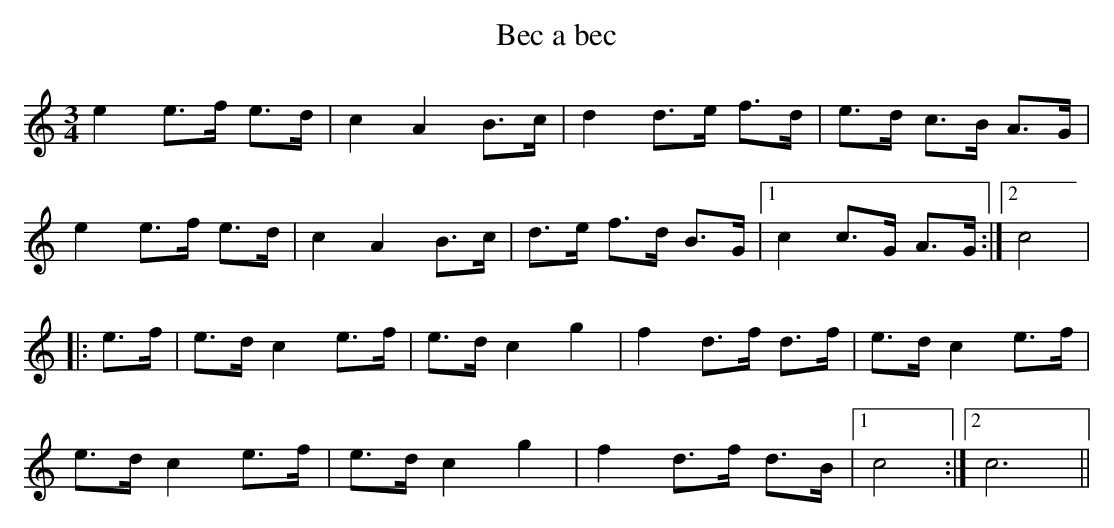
X:1
T:Bec a bec
M:3/4
L:1/8
K:C
e2 e>f e>d | c2 A2 B>c | d2 d>e f>d | e>d c>B A>G |
e2 e>f e>d | c2 A2 B>c | d>e f>d B>G |1 c2 c>G A>G :|2 c4 |
|: e>f | e>d c2 e>f | e>d c2 g2 | f2 d>f d>f | e>d c2 e>f |
e>d c2 e>f | e>d c2 g2 | f2 d>f d>B |1 c4 :|2 c6 ||
